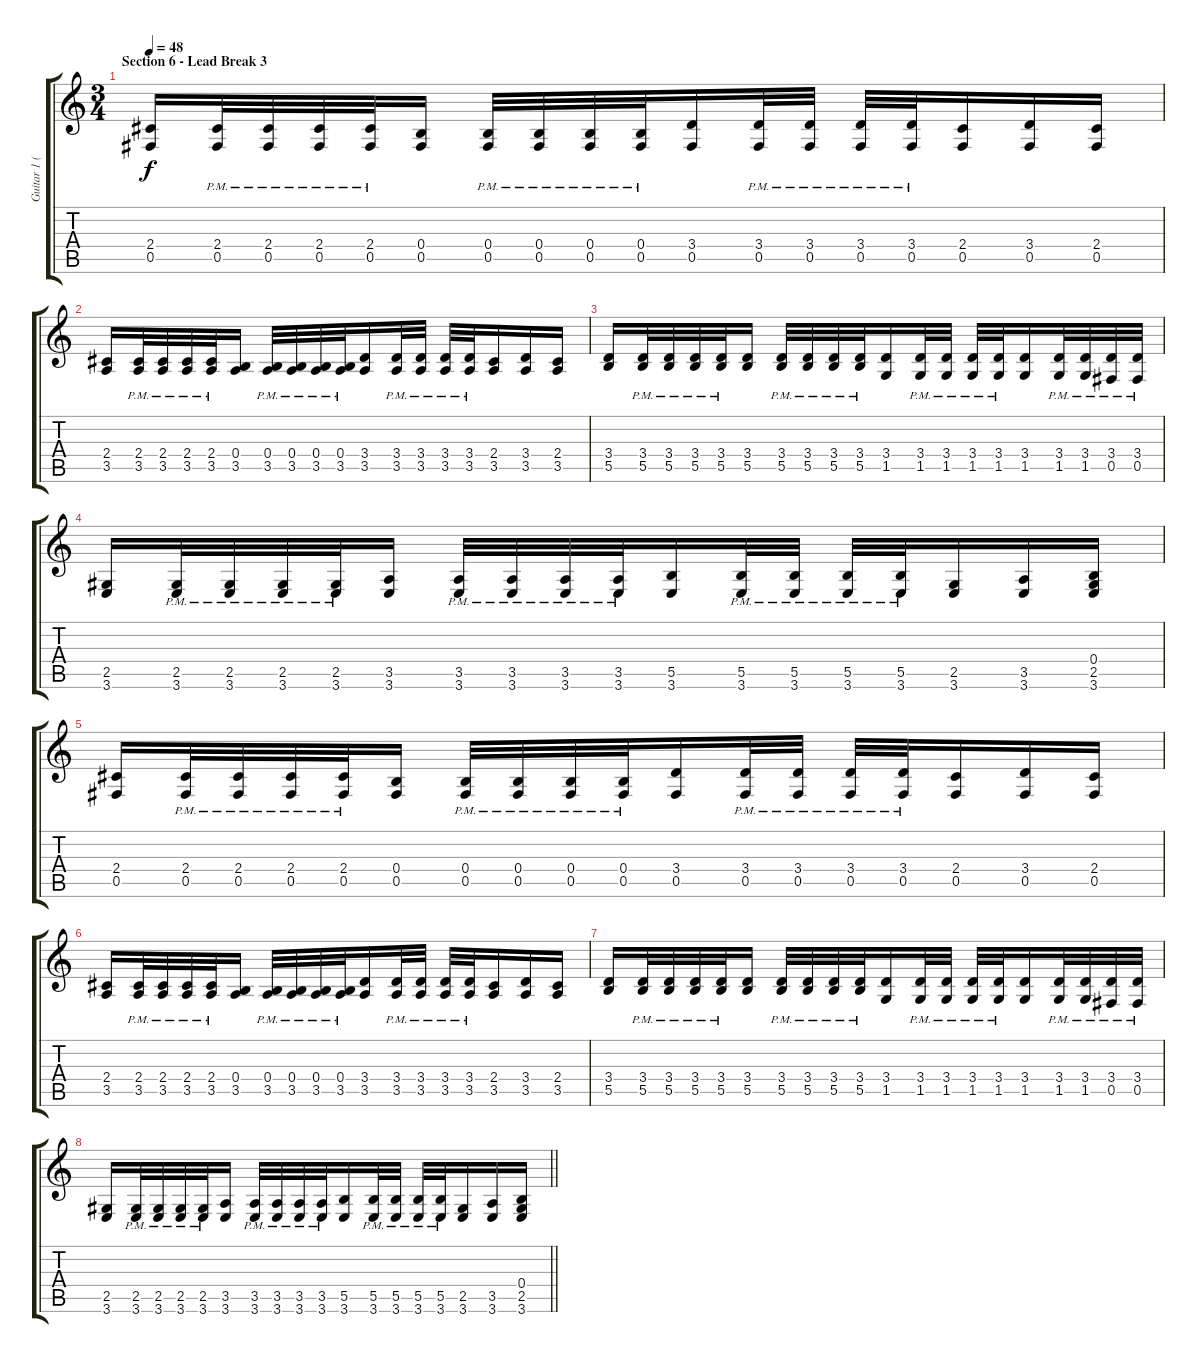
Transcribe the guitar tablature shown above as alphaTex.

\track ("Guitar 1 (Distortion)" "Guitar 1 (") {instrument distortionguitar}
\staff {score tabs}
\tuning (Db4 Ab3 E3 B2 Gb2 Db2) {hide}
\ts (3 4)
\section ("" "Section 6 - Lead Break 3")
\tempo 48
\clef g2
\ks c
(2.4 0.5).16{dy f} (2.4{pm} 0.5{pm}).32 (2.4{pm} 0.5{pm}).32 (2.4{pm} 0.5{pm}).32 (2.4{pm} 0.5{pm}).32 (0.4 0.5).16 (0.4{pm} 0.5{pm}).32 (0.4{pm} 0.5{pm}).32 (0.4{pm} 0.5{pm}).32 (0.4{pm} 0.5{pm}).32 (3.4 0.5).16 (3.4{pm} 0.5{pm}).32 (3.4{pm} 0.5{pm}).32 (3.4{pm} 0.5{pm}).32 (3.4{pm} 0.5{pm}).32 (2.4 0.5).16 (3.4 0.5).16 (2.4 0.5).16 |
(2.4 3.5).16 (2.4{pm} 3.5{pm}).32 (2.4{pm} 3.5{pm}).32 (2.4{pm} 3.5{pm}).32 (2.4{pm} 3.5{pm}).32 (0.4 3.5).16 (0.4{pm} 3.5{pm}).32 (0.4{pm} 3.5{pm}).32 (0.4{pm} 3.5{pm}).32 (0.4{pm} 3.5{pm}).32 (3.4 3.5).16 (3.4{pm} 3.5{pm}).32 (3.4{pm} 3.5{pm}).32 (3.4{pm} 3.5{pm}).32 (3.4{pm} 3.5{pm}).32 (2.4 3.5).16 (3.4 3.5).16 (2.4 3.5).16 |
(3.4 5.5).16 (3.4{pm} 5.5{pm}).32 (3.4{pm} 5.5{pm}).32 (3.4{pm} 5.5{pm}).32 (3.4{pm} 5.5{pm}).32 (3.4 5.5).16 (3.4{pm} 5.5{pm}).32 (3.4{pm} 5.5{pm}).32 (3.4{pm} 5.5{pm}).32 (3.4{pm} 5.5{pm}).32 (3.4 1.5).16 (3.4{pm} 1.5{pm}).32 (3.4{pm} 1.5{pm}).32 (3.4{pm} 1.5{pm}).32 (3.4{pm} 1.5{pm}).32 (3.4 1.5).16 (3.4{pm} 1.5{pm}).32 (3.4{pm} 1.5{pm}).32 (3.4{pm} 0.5{pm}).32 (3.4{pm} 0.5{pm}).32 |
(2.5 3.6).16 (2.5{pm} 3.6{pm}).32 (2.5{pm} 3.6{pm}).32 (2.5{pm} 3.6{pm}).32 (2.5{pm} 3.6{pm}).32 (3.5 3.6).16 (3.5{pm} 3.6{pm}).32 (3.5{pm} 3.6{pm}).32 (3.5{pm} 3.6{pm}).32 (3.5{pm} 3.6{pm}).32 (5.5 3.6).16 (5.5{pm} 3.6{pm}).32 (5.5{pm} 3.6{pm}).32 (5.5{pm} 3.6{pm}).32 (5.5{pm} 3.6{pm}).32 (2.5 3.6).16 (3.5 3.6).16 (0.4 2.5 3.6).16 |
(2.4 0.5).16 (2.4{pm} 0.5{pm}).32 (2.4{pm} 0.5{pm}).32 (2.4{pm} 0.5{pm}).32 (2.4{pm} 0.5{pm}).32 (0.4 0.5).16 (0.4{pm} 0.5{pm}).32 (0.4{pm} 0.5{pm}).32 (0.4{pm} 0.5{pm}).32 (0.4{pm} 0.5{pm}).32 (3.4 0.5).16 (3.4{pm} 0.5{pm}).32 (3.4{pm} 0.5{pm}).32 (3.4{pm} 0.5{pm}).32 (3.4{pm} 0.5{pm}).32 (2.4 0.5).16 (3.4 0.5).16 (2.4 0.5).16 |
(2.4 3.5).16 (2.4{pm} 3.5{pm}).32 (2.4{pm} 3.5{pm}).32 (2.4{pm} 3.5{pm}).32 (2.4{pm} 3.5{pm}).32 (0.4 3.5).16 (0.4{pm} 3.5{pm}).32 (0.4{pm} 3.5{pm}).32 (0.4{pm} 3.5{pm}).32 (0.4{pm} 3.5{pm}).32 (3.4 3.5).16 (3.4{pm} 3.5{pm}).32 (3.4{pm} 3.5{pm}).32 (3.4{pm} 3.5{pm}).32 (3.4{pm} 3.5{pm}).32 (2.4 3.5).16 (3.4 3.5).16 (2.4 3.5).16 |
(3.4 5.5).16 (3.4{pm} 5.5{pm}).32 (3.4{pm} 5.5{pm}).32 (3.4{pm} 5.5{pm}).32 (3.4{pm} 5.5{pm}).32 (3.4 5.5).16 (3.4{pm} 5.5{pm}).32 (3.4{pm} 5.5{pm}).32 (3.4{pm} 5.5{pm}).32 (3.4{pm} 5.5{pm}).32 (3.4 1.5).16 (3.4{pm} 1.5{pm}).32 (3.4{pm} 1.5{pm}).32 (3.4{pm} 1.5{pm}).32 (3.4{pm} 1.5{pm}).32 (3.4 1.5).16 (3.4{pm} 1.5{pm}).32 (3.4{pm} 1.5{pm}).32 (3.4{pm} 0.5{pm}).32 (3.4{pm} 0.5{pm}).32 |
\barLineRight lightlight
(2.5 3.6).16 (2.5{pm} 3.6{pm}).32 (2.5{pm} 3.6{pm}).32 (2.5{pm} 3.6{pm}).32 (2.5{pm} 3.6{pm}).32 (3.5 3.6).16 (3.5{pm} 3.6{pm}).32 (3.5{pm} 3.6{pm}).32 (3.5{pm} 3.6{pm}).32 (3.5{pm} 3.6{pm}).32 (5.5 3.6).16 (5.5{pm} 3.6{pm}).32 (5.5{pm} 3.6{pm}).32 (5.5{pm} 3.6{pm}).32 (5.5{pm} 3.6{pm}).32 (2.5 3.6).16 (3.5 3.6).16 (0.4 2.5 3.6).16
